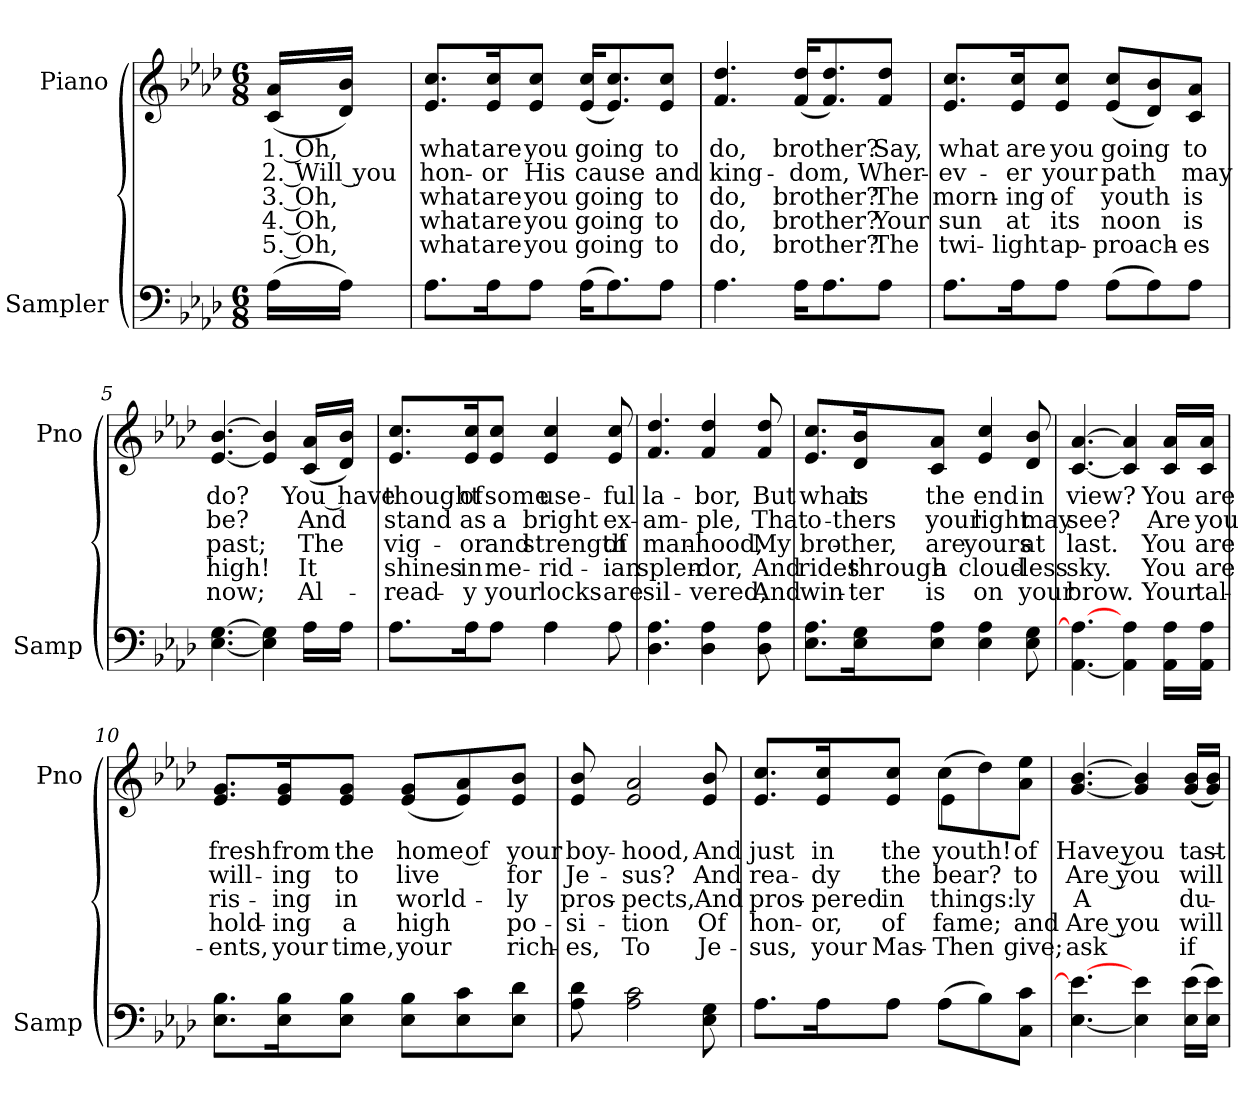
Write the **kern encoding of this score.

**kern	**kern	**text	**text	**text	**text	**text
*part2	*part1	*part1	*part1	*part1	*part1	*part1
*staff2	*staff1	*staff1	*staff1	*staff1	*staff1	*staff1
*I"Sampler	*I"Piano	*	*	*	*	*
*I'Samp	*I'Pno	*	*	*	*	*
*clefF4	*clefG2	*	*	*	*	*
*k[b-e-a-d-]	*k[b-e-a-d-]	*	*	*	*	*
*A-:	*A-:	*	*	*	*	*
*M6/8	*M6/8	*	*	*	*	*
=1	=1	=1	=1	=1	=1	=1
(16A-\LL	(16c/ 16a-/LL	1. Oh,	2. Will you	3. Oh,	4. Oh,	5. Oh,
16A-\JJ)	16d-/ 16b-/JJ)	.	.	.	.	.
=2	=2	=2	=2	=2	=2	=2
8.A-\L	8.e-/ 8.cc/L	what	hon-	what	what	what
16A-\K	16e-/ 16cc/K	are	-or	are	are	are
8A-\J	8e-/ 8cc/J	you	His	you	you	you
(16A-\KL	(16e-/ 16cc/KL	going	cause	going	going	going
8.A-\)	8.e-/ 8.cc/)	.	.	.	.	.
8A-\J	8e-/ 8cc/J	to	and	to	to	to
=3	=3	=3	=3	=3	=3	=3
4.A-	4.f 4.dd-	do,	king-	do,	do,	do,
16A-\KL	(16f/ 16dd-/KL	brother?	-dom,	brother?	brother?	brother?
8.A-\	8.f/ 8.dd-/)	.	.	.	.	.
8A-\J	8f/ 8dd-/J	Say,	Wher-	The	Your	The
=4	=4	=4	=4	=4	=4	=4
8.A-\L	8.e-/ 8.cc/L	what	-ev-	morn-	sun	twi-
16A-\K	16e-/ 16cc/K	are	-er	-ing	at	-light
8A-\J	8e-/ 8cc/J	you	your	of	its	ap-
(8A-\L	(8e-/ 8cc/L	going	path	youth	noon	-proach-
8A-\)	8d-/ 8b-/)	.	.	.	.	.
8A-\J	8c/ 8a-/J	to	may	is	is	-es
=5	=5	=5	=5	=5	=5	=5
[4.E- [4.G	[4.e- [4.b-	do?	be?	past;	high!	now;
4E-] 4G]	4e-] 4b-]	.	.	.	.	.
16A-\LL	(16c/ 16a-/LL	You have	And	The	It	Al-
16A-\JJ	16d-/ 16b-/JJ)	.	.	.	.	.
=6	=6	=6	=6	=6	=6	=6
8.A-\L	8.e-/ 8.cc/L	thought	stand	vig-	shines	-read-
16A-\K	16e-/ 16cc/K	of	as	-or	in	-y
8A-\J	8e-/ 8cc/J	some	a	and	me-	your
4A-	4e- 4cc	use-	bright	strength	-rid-	locks
8A-	8e- 8cc	-ful	ex-	of	-ian	are
=7	=7	=7	=7	=7	=7	=7
4.D- 4.A-	4.f 4.dd-	la-	-am-	man-	splen-	sil-
4D- 4A-	4f 4dd-	-bor,	-ple,	-hood,	-dor,	-vered,
8D- 8A-	8f 8dd-	But	That	My	And	And
=8	=8	=8	=8	=8	=8	=8
8.E-\ 8.A-\L	8.e-/ 8.cc/L	what	o-	bro-	rides	win-
16E-\ 16G\K	16d-/ 16b-/K	is	-thers	-ther,	through	-ter
8E-\ 8A-\J	8c/ 8a-/J	the	your	are	a	is
4E- 4A-	4e- 4cc	end	light	yours	cloud-	on
8E- 8G	8d- 8b-	in	may	at	-less	your
=9	=9	=9	=9	=9	=9	=9
[4.AA- 4.A-_	[4.c [4.a-	view?	see?	last.	sky.	brow.
4AA-] 4A-	4c] 4a-]	.	.	.	.	.
16AA-\ 16A-\LL	16c/ 16a-/LL	You	Are	You	You	Your
16AA-\ 16A-\JJ	16c/ 16a-/JJ	are	you	are	are	tal-
=10	=10	=10	=10	=10	=10	=10
8.E-\ 8.B-\L	8.e-/ 8.g/L	fresh	will-	ris-	hold-	-ents,
16E-\ 16B-\K	16e-/ 16g/K	from	-ing	-ing	-ing	your
8E-\ 8B-\J	8e-/ 8g/J	the	to	in	a	time,
8E-\ 8B-\L	(8e-/ 8g/L	home of	live	world-	high	your
8E-\ 8c\	8e-/ 8a-/)	.	.	.	.	.
8E-\ 8d-\J	8e-/ 8b-/J	your	for	-ly	po-	rich-
=11	=11	=11	=11	=11	=11	=11
8A- 8d-	8e- 8b-	boy-	Je-	pros-	-si-	-es,
2A- 2c	2e- 2a-	-hood,	-sus?	-pects,	-tion	To
8E- 8G	8e- 8b-	And	And	And	Of	Je-
=12	=12	=12	=12	=12	=12	=12
*^	*^	*	*	*	*	*
8.A-\L	4.ryy	8.e-/ 8.cc/L	4.ryy	just	rea-	pros-	hon-	-sus,
16A-\K	.	16e-/ 16cc/K	.	in	-dy	-pered	-or,	your
8A-\J	.	8e-/ 8cc/J	.	the	the	in	of	Mas-
(8A-\L	4A-	(8cc\L	4e-	youth!	bear?	things:	fame;	Then
8B-\)	.	8dd-\)	.	.	.	.	.	.
8C\ 8c\J	8ryy	8a-\ 8ee-\J	8ryy	of	to	-ly	and	give;
*v	*v	*	*	*	*	*	*	*
*	*v	*v	*	*	*	*	*
=13	=13	=13	=13	=13	=13	=13
[4.E- 4.e-_	[4.g [4.b-	Have you	Are you	A	Are you	ask
4E-] 4e-	4g] 4b-]	.	.	.	.	.
(16E-\ 16e-\LL	(16g/ 16b-/LL	tast-	will-	du-	will-	if
16E-\ 16e-\JJ)	16g/ 16b-/JJ)	.	.	.	.	.
=	=	=	=	=	=	=
*-	*-	*-	*-	*-	*-	*-
